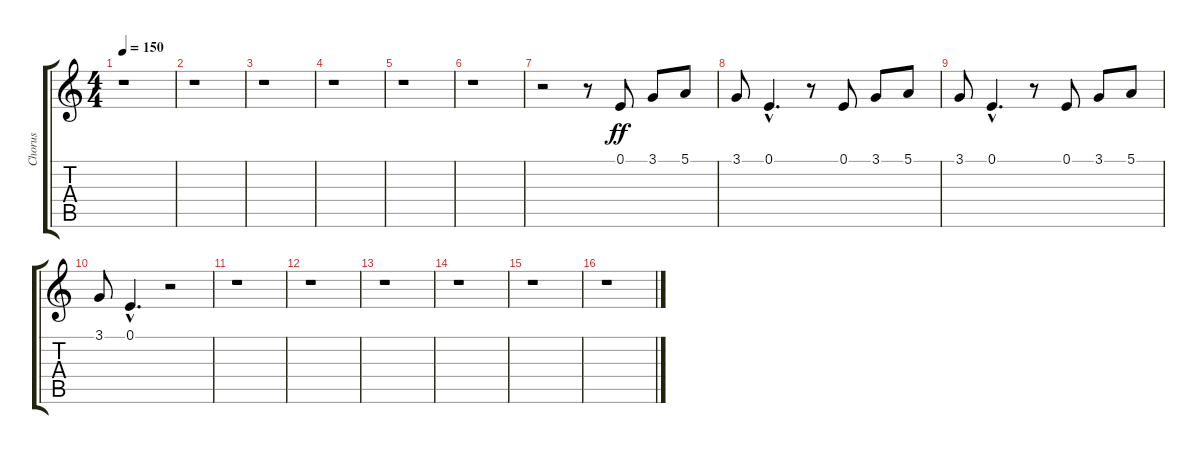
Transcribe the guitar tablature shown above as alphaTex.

\track ("Chorus" "Chorus") {instrument englishhorn}
\staff {score tabs}
\tuning (E4 B3 G3 D3 A2 E2) {hide}
\ts (4 4)
\tempo 150
\clef g2
\ks c
r.1{dy ff} |
r.1 |
r.1 |
r.1 |
r.1 |
r.1 |
r.2 r.8 0.1.8 3.1.8 5.1.8 |
3.1.8 0.1{hac}.4{d} r.8 0.1.8 3.1.8 5.1.8 |
3.1.8 0.1{hac}.4{d} r.8 0.1.8 3.1.8 5.1.8 |
3.1.8 0.1{hac}.4{d} r.2 |
r.1 |
r.1 |
r.1 |
r.1 |
r.1 |
r.1
